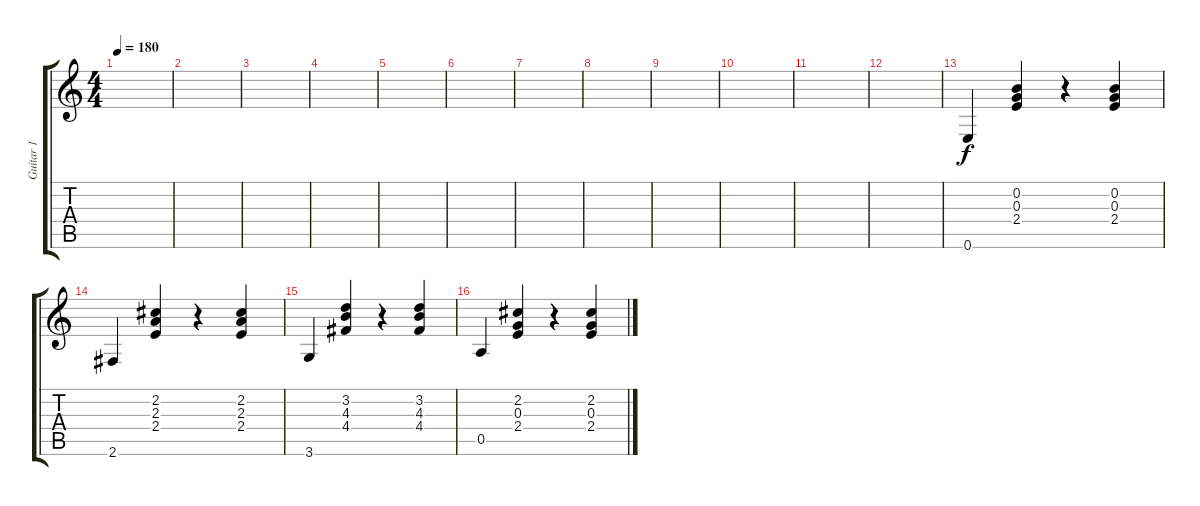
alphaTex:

\track ("Guitar 1" "Guitar 1") {instrument acousticguitarnylon}
\staff {score tabs}
\tuning (E4 B3 G3 D3 A2 E2) {hide}
\ts (4 4)
\tempo 180
\clef g2
\ks c
|
|
|
|
|
|
|
|
|
|
|
|
0.6.4 (0.2 0.3 2.4).4 r.4 (0.2 0.3 2.4).4 |
2.6.4 (2.2 2.3 2.4).4 r.4 (2.2 2.3 2.4).4 |
3.6.4 (3.2 4.3 4.4).4 r.4 (3.2 4.3 4.4).4 |
0.5.4 (2.2 0.3 2.4).4 r.4 (2.2 0.3 2.4).4
